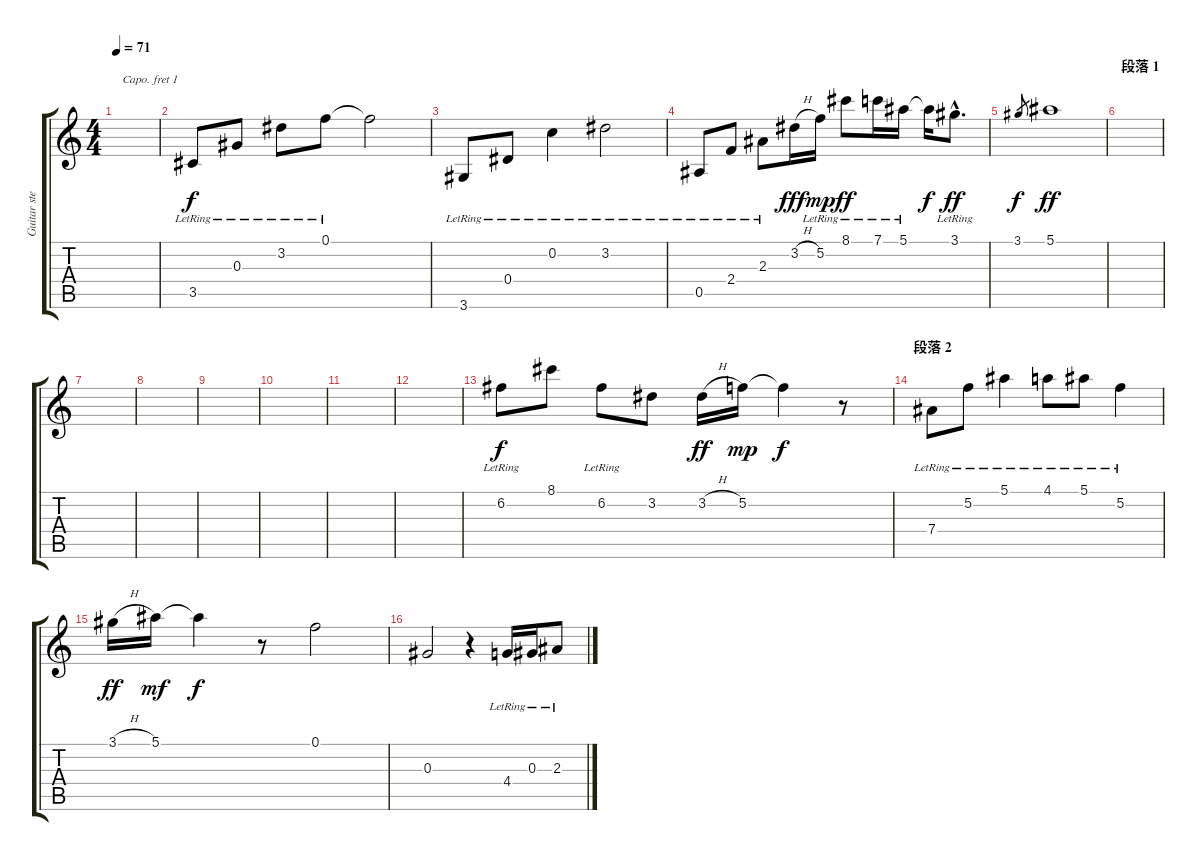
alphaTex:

\track ("Guitar steel" "Guitar ste") {instrument acousticguitarsteel}
\staff {score tabs}
\capo 1
\tuning (E4 B3 G3 D3 A2 E2) {hide}
\ts (4 4)
\tempo 71
\clef g2
\ks c
|
3.5{lr}.8 0.3{lr}.8 3.2{lr}.8 0.1{lr}.8 0.1{t}.2 |
3.6{lr}.8 0.4{lr}.8 0.2{lr}.4 3.2{lr}.2 |
0.5{lr}.8 2.4{lr}.8 2.3{lr}.8 3.2{h}.16{dy fff} 5.2{lr}.16{dy mp} 8.1{lr}.8{dy ff} 7.1{lr}.16 5.1{lr}.16 5.1{t}.16{dy f} 3.1{hac lr}.8{d dy ff} |
3.1.8{gr dy f} 5.1.1{dy ff} |
\section ("" "段落 1")
|
|
|
|
|
|
|
6.2{lr}.8{dy f} 8.1.8 6.2{lr}.8 3.2.8 3.2{h}.16{dy ff} 5.2.16{dy mp} 5.2{t}.4{dy f} r.8 |
\section ("" "段落 2")
7.4{lr}.8 5.2{lr}.8 5.1{lr}.4 4.1{lr}.8 5.1{lr}.8 5.2{lr}.4 |
3.1{h}.16{dy ff} 5.1.16{dy mf} 5.1{t}.4{dy f} r.8 0.1.2 |
0.3.2 r.4 4.4{lr}.16 0.3{lr}.16 2.3{lr}.8
